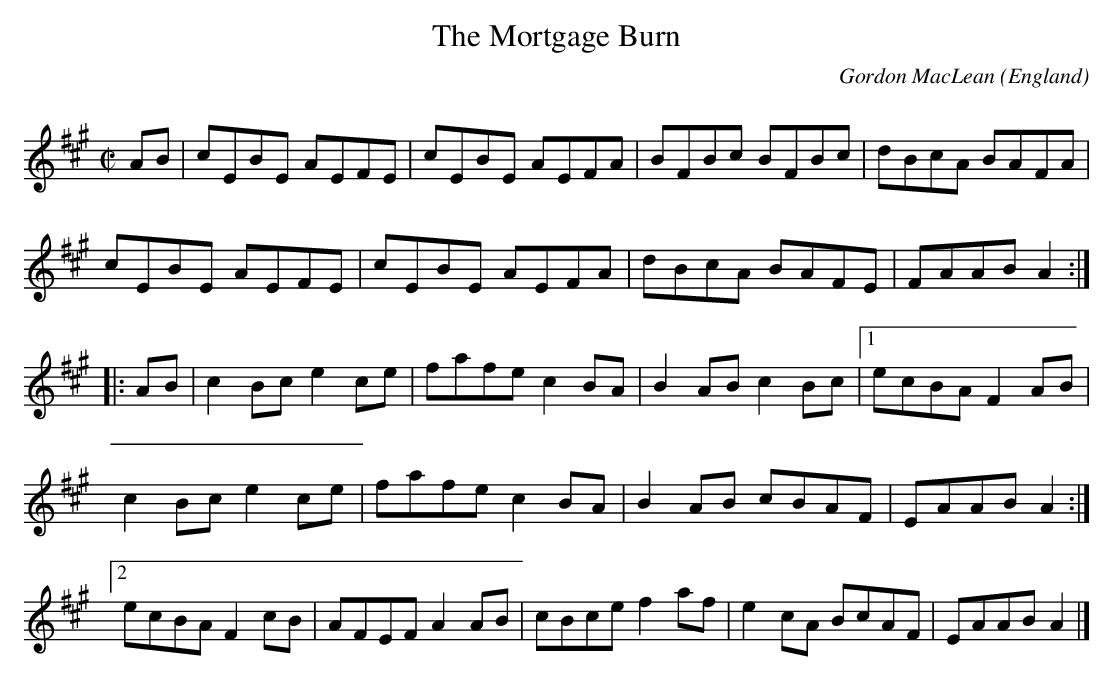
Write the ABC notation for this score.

X:1
T:The Mortgage Burn
C:Gordon MacLean
Q:336
O:England
L:1/8
M:C|
K:A
AB|cEBE AEFE|cEBE AEFA|BFBc BFBc|dBcA BAFA|
cEBE AEFE|cEBE AEFA|dBcA BAFE|FAAB A2:|
|:AB|c2 Bc e2 ce|fafe c2 BA|B2 AB c2 Bc|[1ecBA F2 AB|
c2 Bc e2 ce|fafe c2 BA|B2 AB cBAF|EAAB A2:|
[2ecBA F2 cB|AFEF A2 AB|cBce f2 af|e2 cA BcAF|EAAB A2|]
